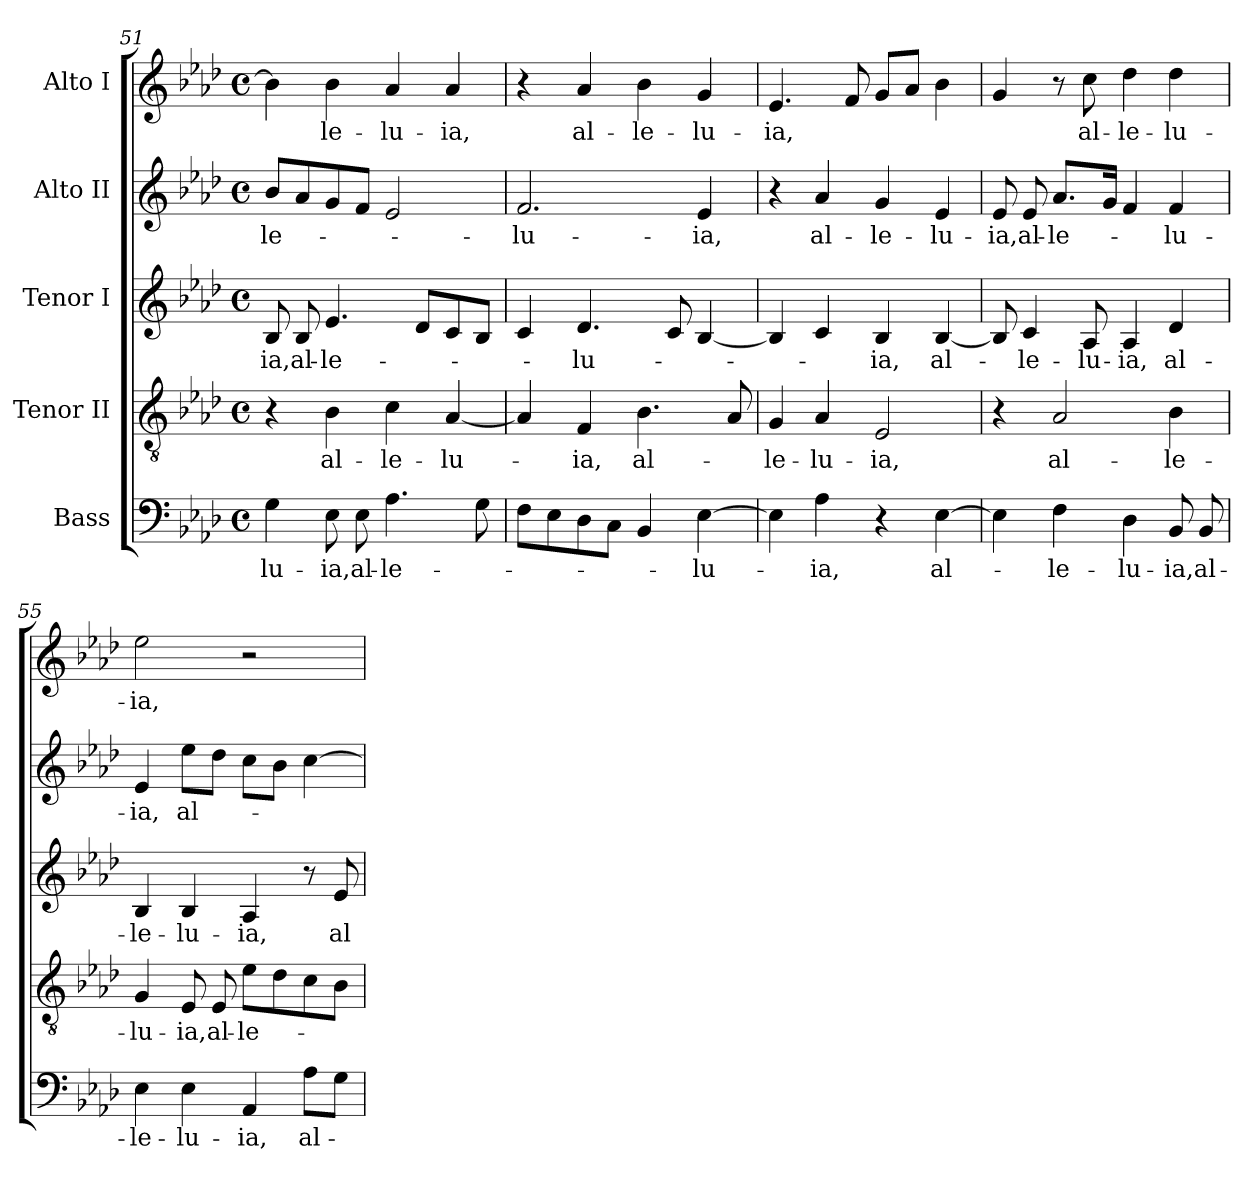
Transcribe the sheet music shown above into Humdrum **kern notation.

**kern	**text	**kern	**text	**kern	**text	**kern	**text	**kern	**text
*part5	*part5	*part4	*part4	*part3	*part3	*part2	*part2	*part1	*part1
*staff5	*staff5	*staff4	*staff4	*staff3	*staff3	*staff2	*staff2	*staff1	*staff1
*I"Bass	*	*I"Tenor II	*	*I"Tenor I	*	*I"Alto II	*	*I"Alto I	*
*clefF4	*	*clefGv2	*	*clefG2	*	*clefG2	*	*clefG2	*
*	*	*ITrd7c12	*	*	*	*	*	*	*
*k[b-e-a-d-]	*	*k[b-e-a-d-]	*	*k[b-e-a-d-]	*	*k[b-e-a-d-]	*	*k[b-e-a-d-]	*
*A-:	*	*A-:	*	*A-:	*	*A-:	*	*A-:	*
*M4/4	*	*M4/4	*	*M4/4	*	*M4/4	*	*M4/4	*
*met(c)	*	*met(c)	*	*met(c)	*	*met(c)	*	*met(c)	*
=51	=51	=51	=51	=51	=51	=51	=51	=51	=51
!	!LO:LY:b:color=#000000	!	!	!	!	!	!	!	!
!	!	!	!	!	!LO:LY:b:color=#000000	!	!	!	!
!	!	!	!	!	!	!	!LO:LY:b:color=#000000	!	!
4Gi\	-lu-	4r	.	8B-i/	-ia,	8b-i/L	-le-	4b-i\]	.
!	!	!	!	!	!LO:LY:b:color=#000000	!	!	!	!
.	.	.	.	8B-i/	al-	8a-i/	.	.	.
!	!LO:LY:b:color=#000000	!	!	!	!	!	!	!	!
!	!	!	!LO:LY:b:color=#000000	!	!	!	!	!	!
!	!	!	!	!	!LO:LY:b:color=#000000	!	!	!	!
!	!	!	!	!	!	!	!	!	!LO:LY:b:color=#000000
8E-i\	-ia,	4BB-i\	al-	4.e-i/	-le-	8gi/	.	4b-i\	-le-
!	!LO:LY:b:color=#000000	!	!	!	!	!	!	!	!
8E-i\	al-	.	.	.	.	8fi/J	.	.	.
!	!LO:LY:b:color=#000000	!	!	!	!	!	!	!	!
!	!	!	!LO:LY:b:color=#000000	!	!	!	!	!	!
!	!	!	!	!	!	!	!	!	!LO:LY:b:color=#000000
4.A-i\	-le-	4Ci\	-le-	.	.	2e-i/	.	4a-i/	-lu-
.	.	.	.	8d-i/L	.	.	.	.	.
!	!	!	!LO:LY:b:color=#000000	!	!	!	!	!	!
!	!	!	!	!	!	!	!	!	!LO:LY:b:color=#000000
.	.	[<4AA-i/	-lu-	8ci/	.	.	.	4a-i/	-ia,
8Gi\	.	.	.	8B-i/J	.	.	.	.	.
=52	=52	=52	=52	=52	=52	=52	=52	=52	=52
!	!	!	!	!	!	!	!LO:LY:b:color=#000000	!	!
8Fi\L	.	4AA-i/]	.	4ci/	.	2.fi/	-lu-	4r	.
8E-i\	.	.	.	.	.	.	.	.	.
!	!	!	!LO:LY:b:color=#000000	!	!	!	!	!	!
!	!	!	!	!	!LO:LY:b:color=#000000	!	!	!	!
!	!	!	!	!	!	!	!	!	!LO:LY:b:color=#000000
8D-i\	.	4FFi/	-ia,	4.d-i/	-lu-	.	.	4a-i/	al-
8Ci\J	.	.	.	.	.	.	.	.	.
!	!	!	!LO:LY:b:color=#000000	!	!	!	!	!	!
!	!	!	!	!	!	!	!	!	!LO:LY:b:color=#000000
4BB-i/	.	4.BB-i\	al-	.	.	.	.	4b-i\	-le-
.	.	.	.	8ci/	.	.	.	.	.
!	!LO:LY:b:color=#000000	!	!	!	!	!	!	!	!
!	!	!	!	!	!	!	!LO:LY:b:color=#000000	!	!
!	!	!	!	!	!	!	!	!	!LO:LY:b:color=#000000
[>4E-i\	-lu-	.	.	[<4B-i/	.	4e-i/	-ia,	4gi/	-lu-
.	.	8AA-i/	.	.	.	.	.	.	.
!!LO:LB:g=z
=53	=53	=53	=53	=53	=53	=53	=53	=53	=53
!	!	!	!LO:LY:b:color=#000000	!	!	!	!	!	!
!	!	!	!	!	!	!	!	!	!LO:LY:b:color=#000000
4E-i\]	.	4GGi/	-le-	4B-i/]	.	4r	.	4.e-i/	-ia,
!	!LO:LY:b:color=#000000	!	!	!	!	!	!	!	!
!	!	!	!LO:LY:b:color=#000000	!	!	!	!	!	!
!	!	!	!	!	!	!	!LO:LY:b:color=#000000	!	!
4A-i\	-ia,	4AA-i/	-lu-	4ci/	.	4a-i/	al-	.	.
.	.	.	.	.	.	.	.	8fi/	.
!	!	!	!LO:LY:b:color=#000000	!	!	!	!	!	!
!	!	!	!	!	!LO:LY:b:color=#000000	!	!	!	!
!	!	!	!	!	!	!	!LO:LY:b:color=#000000	!	!
4r	.	2EE-i/	-ia,	4B-i/	-ia,	4gi/	-le-	8gi/L	.
.	.	.	.	.	.	.	.	8a-i/J	.
!	!LO:LY:b:color=#000000	!	!	!	!	!	!	!	!
!	!	!	!	!	!LO:LY:b:color=#000000	!	!	!	!
!	!	!	!	!	!	!	!LO:LY:b:color=#000000	!	!
[>4E-i\	al-	.	.	[<4B-i/	al-	4e-i/	-lu-	4b-i\	.
=54	=54	=54	=54	=54	=54	=54	=54	=54	=54
!	!	!	!	!	!	!	!LO:LY:b:color=#000000	!	!
4E-i\]	.	4r	.	8B-i/]	.	8e-i/	-ia,	4gi/	.
!	!	!	!	!	!LO:LY:b:color=#000000	!	!	!	!
!	!	!	!	!	!	!	!LO:LY:b:color=#000000	!	!
.	.	.	.	4ci/	-le-	8e-i/	al-	.	.
!	!LO:LY:b:color=#000000	!	!	!	!	!	!	!	!
!	!	!	!LO:LY:b:color=#000000	!	!	!	!	!	!
!	!	!	!	!	!	!	!LO:LY:b:color=#000000	!	!
4Fi\	-le-	2AA-i/	al-	.	.	8.a-i/L	-le-	8r	.
!	!	!	!	!	!LO:LY:b:color=#000000	!	!	!	!
!	!	!	!	!	!	!	!	!	!LO:LY:b:color=#000000
.	.	.	.	8A-i/	-lu-	.	.	8cci\	al-
.	.	.	.	.	.	16gi/Jk	.	.	.
!	!LO:LY:b:color=#000000	!	!	!	!	!	!	!	!
!	!	!	!	!	!LO:LY:b:color=#000000	!	!	!	!
!	!	!	!	!	!	!	!	!	!LO:LY:b:color=#000000
4D-i\	-lu-	.	.	4A-i/	-ia,	4fi/	.	4dd-i\	-le-
!	!LO:LY:b:color=#000000	!	!	!	!	!	!	!	!
!	!	!	!LO:LY:b:color=#000000	!	!	!	!	!	!
!	!	!	!	!	!LO:LY:b:color=#000000	!	!	!	!
!	!	!	!	!	!	!	!LO:LY:b:color=#000000	!	!
!	!	!	!	!	!	!	!	!	!LO:LY:b:color=#000000
8BB-i/	-ia,	4BB-i\	-le-	4d-i/	al-	4fi/	-lu-	4dd-i\	-lu-
!	!LO:LY:b:color=#000000	!	!	!	!	!	!	!	!
8BB-i/	al-	.	.	.	.	.	.	.	.
=55	=55	=55	=55	=55	=55	=55	=55	=55	=55
!	!LO:LY:b:color=#000000	!	!	!	!	!	!	!	!
!	!	!	!LO:LY:b:color=#000000	!	!	!	!	!	!
!	!	!	!	!	!LO:LY:b:color=#000000	!	!	!	!
!	!	!	!	!	!	!	!LO:LY:b:color=#000000	!	!
!	!	!	!	!	!	!	!	!	!LO:LY:b:color=#000000
4E-i\	-le-	4GGi/	-lu-	4B-i/	-le-	4e-i/	-ia,	2ee-i\	-ia,
!	!LO:LY:b:color=#000000	!	!	!	!	!	!	!	!
!	!	!	!LO:LY:b:color=#000000	!	!	!	!	!	!
!	!	!	!	!	!LO:LY:b:color=#000000	!	!	!	!
!	!	!	!	!	!	!	!LO:LY:b:color=#000000	!	!
4E-i\	-lu-	8EE-i/	-ia,	4B-i/	-lu-	8ee-i\L	al-	.	.
!	!	!	!LO:LY:b:color=#000000	!	!	!	!	!	!
.	.	8EE-i/	al-	.	.	8dd-i\J	.	.	.
!	!LO:LY:b:color=#000000	!	!	!	!	!	!	!	!
!	!	!	!LO:LY:b:color=#000000	!	!	!	!	!	!
!	!	!	!	!	!LO:LY:b:color=#000000	!	!	!	!
4AA-i/	-ia,	8E-i\L	-le-	4A-i/	-ia,	8cci\L	.	2r	.
.	.	8D-i\	.	.	.	8b-i\J	.	.	.
!	!LO:LY:b:color=#000000	!	!	!	!	!	!	!	!
8A-i\L	al-	8Ci\	.	8r	.	[>4cci\	.	.	.
!	!	!	!	!	!LO:LY:b:color=#000000	!	!	!	!
8Gi\J	.	8BB-i\J	.	8e-i/	al-	.	.	.	.
=	=	=	=	=	=	=	=	=	=
*-	*-	*-	*-	*-	*-	*-	*-	*-	*-
